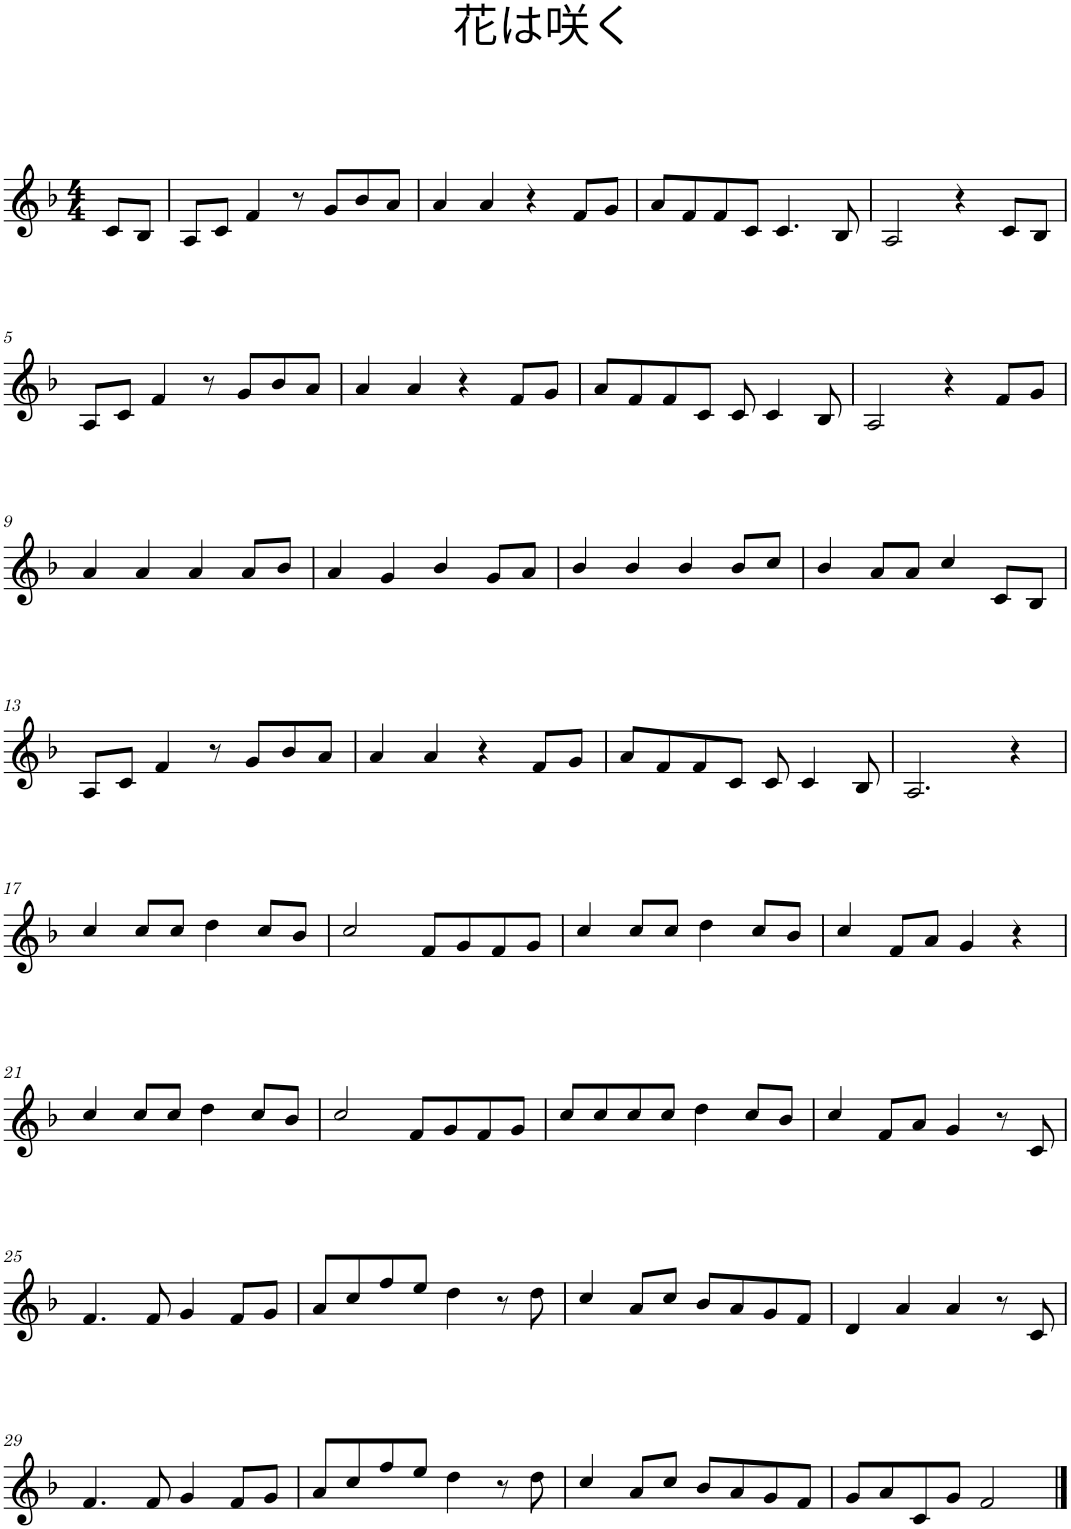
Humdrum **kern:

**kern
*part1
*staff1
*I"Piano
*I'Pno.
*clefG2
*k[b-]
*M4/4
=
8c/L
8B-/J
=1
8A/L
8c/J
4f/
8r
8g/L
8b-/
8a/J
=2
4a/
4a/
4r
8f/L
8g/J
=3
8a/L
8f/
8f/
8c/J
4.c/
8B-/
=4
2A/
4r
8c/L
8B-/J
!!LO:LB:g=z
=5
8A/L
8c/J
4f/
8r
8g/L
8b-/
8a/J
=6
4a/
4a/
4r
8f/L
8g/J
=7
8a/L
8f/
8f/
8c/J
8c/
4c/
8B-/
=8
2A/
4r
8f/L
8g/J
!!LO:LB:g=z
=9
4a/
4a/
4a/
8a/L
8b-/J
=10
4a/
4g/
4b-/
8g/L
8a/J
=11
4b-/
4b-/
4b-/
8b-/L
8cc/J
=12
4b-/
8a/L
8a/J
4cc/
8c/L
8B-/J
!!LO:LB:g=z
=13
8A/L
8c/J
4f/
8r
8g/L
8b-/
8a/J
=14
4a/
4a/
4r
8f/L
8g/J
=15
8a/L
8f/
8f/
8c/J
8c/
4c/
8B-/
=16
2.A/
4r
!!LO:LB:g=z
=17
4cc/
8cc/L
8cc/J
4dd\
8cc/L
8b-/J
=18
2cc/
8f/L
8g/
8f/
8g/J
=19
4cc/
8cc/L
8cc/J
4dd\
8cc/L
8b-/J
=20
4cc/
8f/L
8a/J
4g/
4r
!!LO:LB:g=z
=21
4cc/
8cc/L
8cc/J
4dd\
8cc/L
8b-/J
=22
2cc/
8f/L
8g/
8f/
8g/J
=23
8cc/L
8cc/
8cc/
8cc/J
4dd\
8cc/L
8b-/J
=24
4cc/
8f/L
8a/J
4g/
8r
8c/
!!LO:LB:g=z
=25
4.f/
8f/
4g/
8f/L
8g/J
=26
8a/L
8cc/
8ff/
8ee/J
4dd\
8r
8dd\
=27
4cc/
8a/L
8cc/J
8b-/L
8a/
8g/
8f/J
=28
4d/
4a/
4a/
8r
8c/
!!LO:LB:g=z
=29
4.f/
8f/
4g/
8f/L
8g/J
=30
8a/L
8cc/
8ff/
8ee/J
4dd\
8r
8dd\
=31
4cc/
8a/L
8cc/J
8b-/L
8a/
8g/
8f/J
=32
8g/L
8a/
8c/
8g/J
2f/
==
*-
